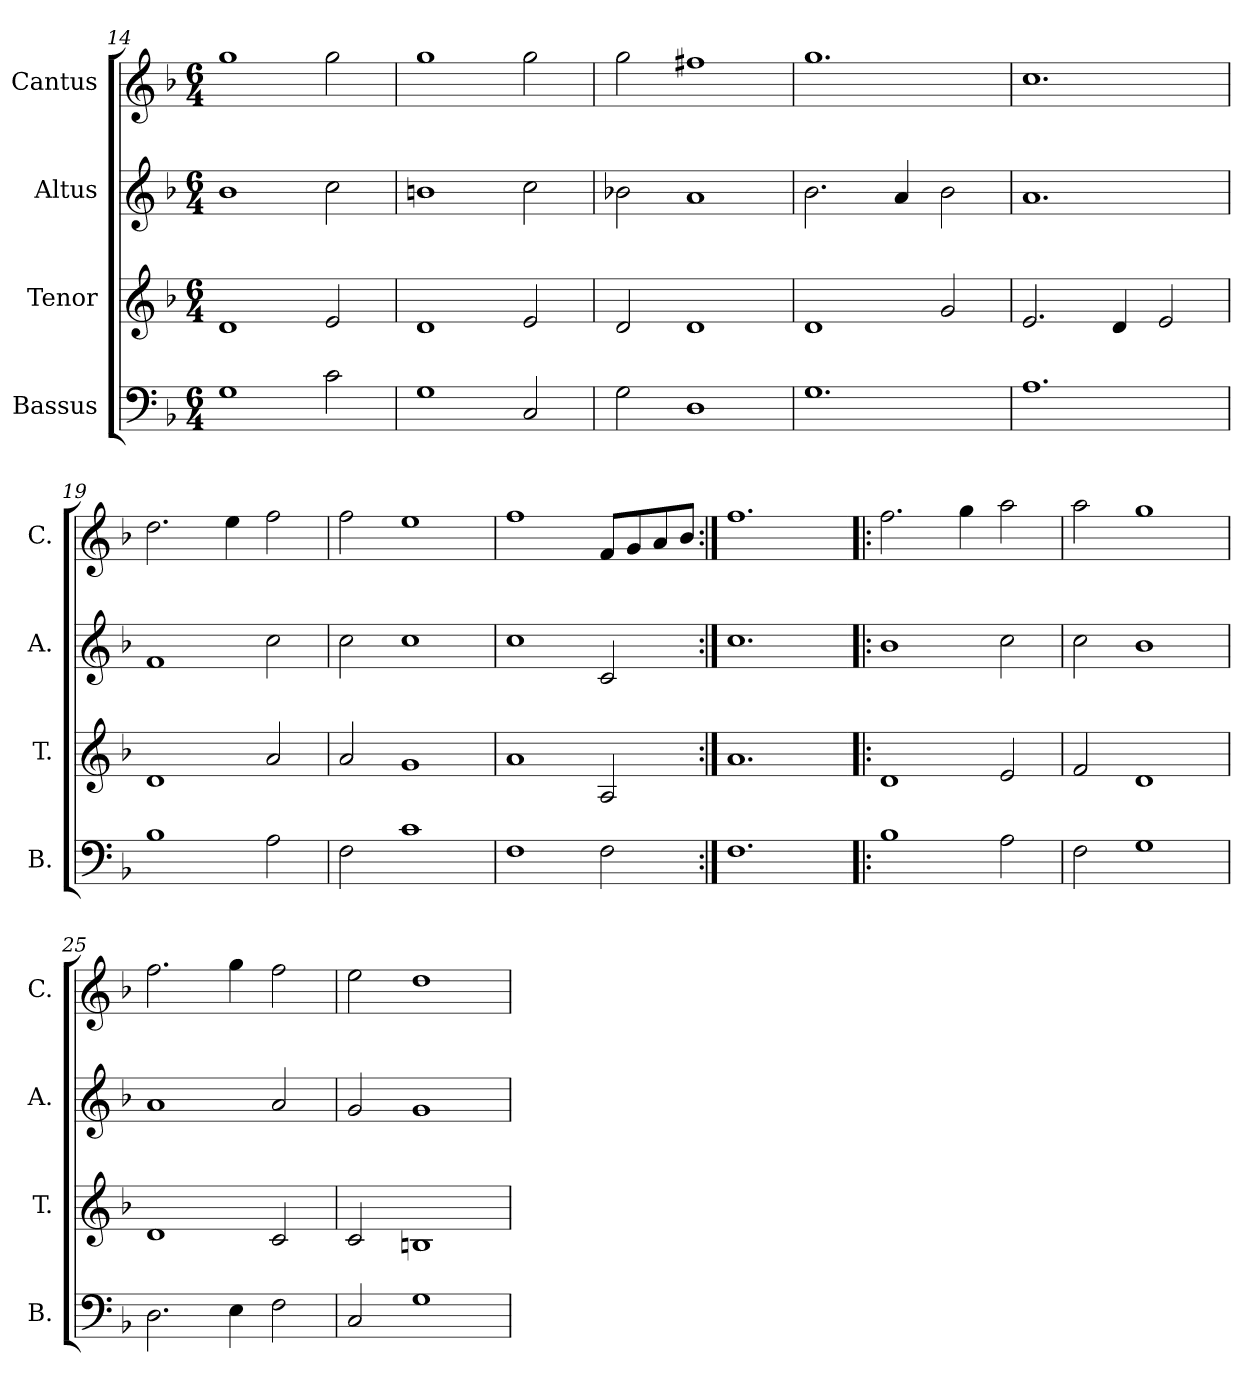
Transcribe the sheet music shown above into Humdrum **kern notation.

**kern	**kern	**kern	**kern
*part4	*part3	*part2	*part1
*staff4	*staff3	*staff2	*staff1
*I"Bassus	*I"Tenor	*I"Altus	*I"Cantus
*I'B.	*I'T.	*I'A.	*I'C.
*clefF4	*clefG2	*clefG2	*clefG2
*k[b-]	*k[b-]	*k[b-]	*k[b-]
*F:	*F:	*F:	*F:
*M6/4	*M6/4	*M6/4	*M6/4
=14	=14	=14	=14
1G	1d	1b-	1gg
2c\	2e/	2cc\	2gg\
=15	=15	=15	=15
1G	1d	1bn	1gg
2C/	2e/	2cc\	2gg\
=16	=16	=16	=16
2G\	2d/	2b-X\	2gg\
1D	1d	1a	1ff#X
=17	=17	=17	=17
1.G	1d	2.b-\	1.gg
.	.	4a/	.
.	2g/	2b-\	.
=18	=18	=18	=18
1.A	2.e/	1.a	1.cc
.	4d/	.	.
.	2e/	.	.
=19	=19	=19	=19
1B-	1d	1f	2.dd\
.	.	.	4ee\
2A\	2a/	2cc\	2ff\
=20	=20	=20	=20
2F\	2a/	2cc\	2ff\
1c	1g	1cc	1ee
=21	=21	=21	=21
1F	1a	1cc	1ff
2F\	2A/	2c/	8f/L
.	.	.	8g/
.	.	.	8a/
.	.	.	8b-/J
=22:|!	=22:|!	=22:|!	=22:|!
1.F	1.a	1.cc	1.ff
=23!|:	=23!|:	=23!|:	=23!|:
1B-	1d	1b-	2.ff\
.	.	.	4gg\
2A\	2e/	2cc\	2aa\
=24	=24	=24	=24
2F\	2f/	2cc\	2aa\
1G	1d	1b-	1gg
=25	=25	=25	=25
2.D\	1d	1a	2.ff\
4E\	.	.	4gg\
2F\	2c/	2a/	2ff\
=26	=26	=26	=26
2C/	2c/	2g/	2ee\
1G	1Bn	1g	1dd
=	=	=	=
*-	*-	*-	*-
